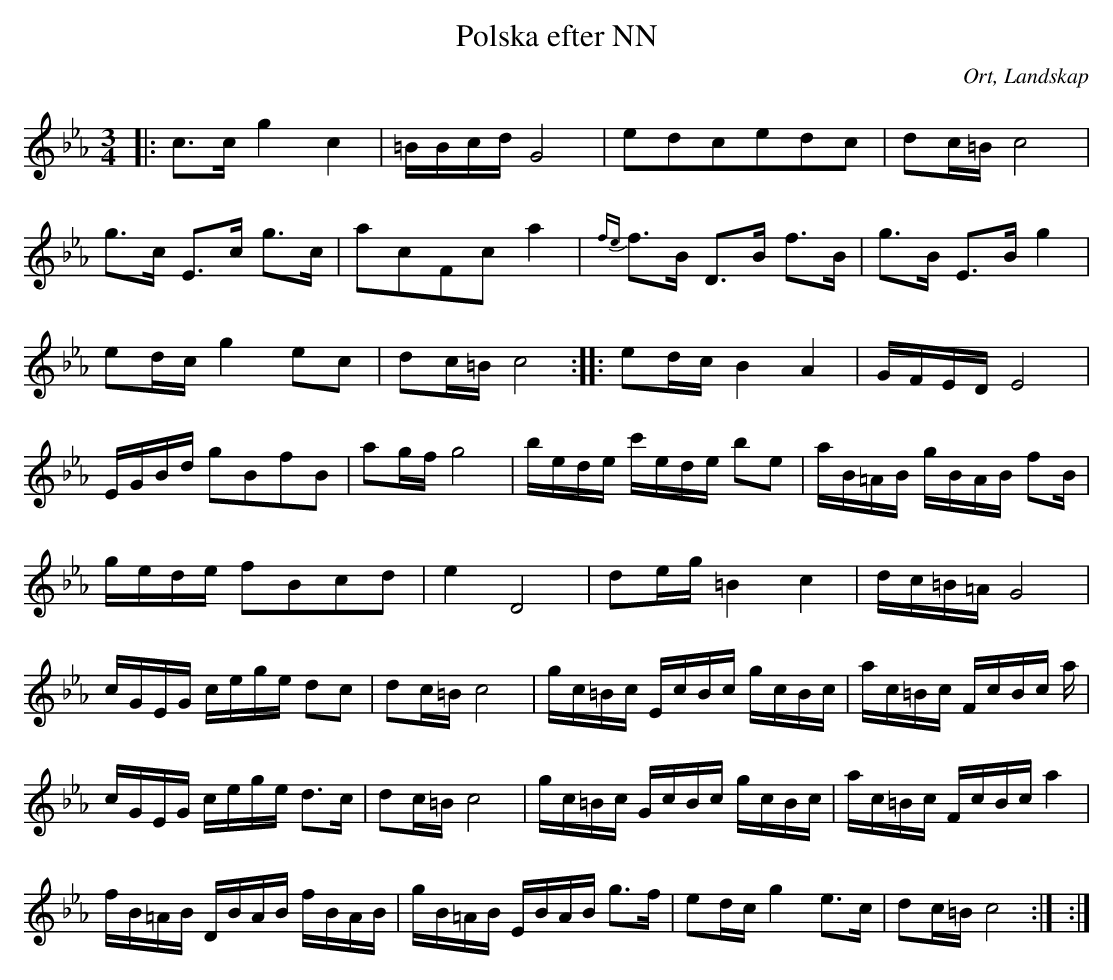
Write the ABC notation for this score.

X:1
T:Polska efter NN
O:Ort, Landskap
M:3/4
L:1/16
K:Cm
|: c2>c2 g4 c4 | =BBcd G8 | e2d2c2e2d2c2 | d2c=B c8 |
g2>c2 E2>c2 g2>c2 | a2c2F2c2 a4 | {fe}f2>B2 D2>B2 f2>B2 | g2>B2 E2>B2 g4 |
e2dc g4 e2c2 | d2c=B c8 :: e2dc B4 A4 | GFED E8 |
EGBd g2B2f2B2 | a2gf g8 | bede c'ede b2e2 | aB=AB gBAB f2B |
gede f2B2c2d2 | e4 D8|d2eg =B4 c4|dc=B=A G8| cGEG cege d2c2 | d2c=B c8 | gc=Bc EcBc gcBc | a c=Bc FcBc a |
cGEG cege d2>c2 | d2c=B c8 | gc=Bc GcBc gcBc | ac=Bc FcBc a4 |
fB=AB DBAB fBAB | gB=AB EBAB g2>f2 | e2dc g4 e2>c2 | d2c=B c8 :| :|
